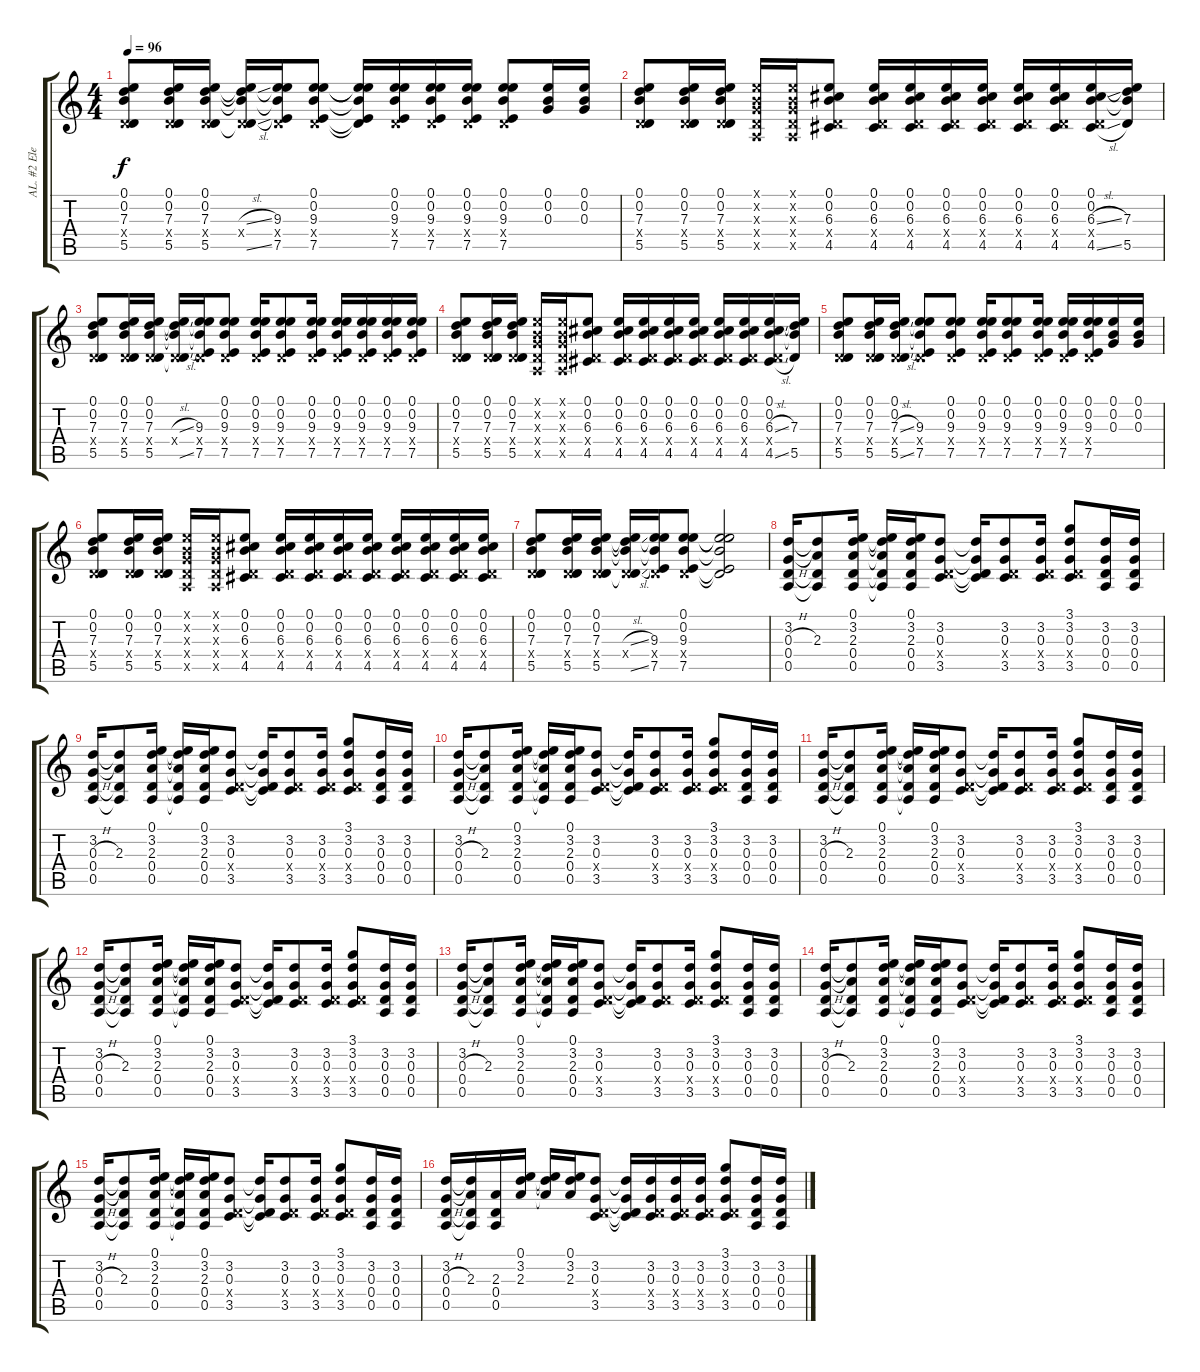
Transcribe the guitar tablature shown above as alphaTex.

\track ("AL. #2 Electric" "AL. #2 Ele") {instrument distortionguitar}
\staff {score tabs}
\tuning (E4 B3 G3 D3 A2 E2) {hide}
\ts (4 4)
\tempo 96
\clef g2
\ks c
(0.1 0.2 7.3 0.4{x} 5.5).8{dy f} (0.1 0.2 7.3 0.4{x} 5.5).16 (0.1 0.2 7.3 0.4{x} 5.5).16 (0.1{t} 0.2{t} 7.3{sl t} 0.4{x} 5.5{sl t}).16 (0.1{t} 0.2{t} 9.3 0.4{x} 7.5).16 (0.1 0.2 9.3 0.4{x} 7.5).8 (0.1{t} 0.2{t} 9.3{t} 0.4{t} 7.5{t}).16 (0.1 0.2 9.3 0.4{x} 7.5).16 (0.1 0.2 9.3 0.4{x} 7.5).16 (0.1 0.2 9.3 0.4{x} 7.5).16 (0.1 0.2 9.3 0.4{x} 7.5).8 (0.1 0.2 0.3).16 (0.1 0.2 0.3).16 |
(0.1 0.2 7.3 0.4{x} 5.5).8 (0.1 0.2 7.3 0.4{x} 5.5).16 (0.1 0.2 7.3 0.4{x} 5.5).16 (0.1{x} 0.2{x} 0.3{x} 0.4{x} 0.5{x}).16 (0.1{x} 0.2{x} 0.3{x} 0.4{x} 0.5{x}).16 (0.1 0.2 6.3 0.4{x} 4.5).8 (0.1 0.2 6.3 0.4{x} 4.5).16 (0.1 0.2 6.3 0.4{x} 4.5).16 (0.1 0.2 6.3 0.4{x} 4.5).16 (0.1 0.2 6.3 0.4{x} 4.5).16 (0.1 0.2 6.3 0.4{x} 4.5).16 (0.1 0.2 6.3 0.4{x} 4.5).16 (0.1 0.2 6.3{sl} 0.4{x} 4.5{sl}).16 (0.1{t} 0.2{t} 7.3 5.5).16 |
(0.1 0.2 7.3 0.4{x} 5.5).8 (0.1 0.2 7.3 0.4{x} 5.5).16 (0.1 0.2 7.3 0.4{x} 5.5).16 (0.1{t} 0.2{t} 7.3{sl t} 0.4{x} 5.5{sl t}).16 (0.1{t} 0.2{t} 9.3 0.4{x} 7.5).16 (0.1 0.2 9.3 0.4{x} 7.5).8 (0.1 0.2 9.3 0.4{x} 7.5).16 (0.1 0.2 9.3 0.4{x} 7.5).8 (0.1 0.2 9.3 0.4{x} 7.5).16 (0.1 0.2 9.3 0.4{x} 7.5).16 (0.1 0.2 9.3 0.4{x} 7.5).16 (0.1 0.2 9.3 0.4{x} 7.5).16 (0.1 0.2 9.3 0.4{x} 7.5).16 |
(0.1 0.2 7.3 0.4{x} 5.5).8 (0.1 0.2 7.3 0.4{x} 5.5).16 (0.1 0.2 7.3 0.4{x} 5.5).16 (0.1{x} 0.2{x} 0.3{x} 0.4{x} 0.5{x}).16 (0.1{x} 0.2{x} 0.3{x} 0.4{x} 0.5{x}).16 (0.1 0.2 6.3 0.4{x} 4.5).8 (0.1 0.2 6.3 0.4{x} 4.5).16 (0.1 0.2 6.3 0.4{x} 4.5).16 (0.1 0.2 6.3 0.4{x} 4.5).16 (0.1 0.2 6.3 0.4{x} 4.5).16 (0.1 0.2 6.3 0.4{x} 4.5).16 (0.1 0.2 6.3 0.4{x} 4.5).16 (0.1 0.2 6.3{sl} 0.4{x} 4.5{sl}).16 (0.1{t} 0.2{t} 7.3 5.5).16 |
(0.1 0.2 7.3 0.4{x} 5.5).8 (0.1 0.2 7.3 0.4{x} 5.5).16 (0.1 0.2 7.3{sl} 0.4{x} 5.5{sl}).16 (0.1{t} 0.2{t} 9.3 0.4{x} 7.5).8 (0.1 0.2 9.3 0.4{x} 7.5).8 (0.1 0.2 9.3 0.4{x} 7.5).16 (0.1 0.2 9.3 0.4{x} 7.5).8 (0.1 0.2 9.3 0.4{x} 7.5).16 (0.1 0.2 9.3 0.4{x} 7.5).16 (0.1 0.2 9.3 0.4{x} 7.5).16 (0.1 0.2 0.3).16 (0.1 0.2 0.3).16 |
(0.1 0.2 7.3 0.4{x} 5.5).8 (0.1 0.2 7.3 0.4{x} 5.5).16 (0.1 0.2 7.3 0.4{x} 5.5).16 (0.1{x} 0.2{x} 0.3{x} 0.4{x} 0.5{x}).16 (0.1{x} 0.2{x} 0.3{x} 0.4{x} 0.5{x}).16 (0.1 0.2 6.3 0.4{x} 4.5).8 (0.1 0.2 6.3 0.4{x} 4.5).16 (0.1 0.2 6.3 0.4{x} 4.5).16 (0.1 0.2 6.3 0.4{x} 4.5).16 (0.1 0.2 6.3 0.4{x} 4.5).16 (0.1 0.2 6.3 0.4{x} 4.5).16 (0.1 0.2 6.3 0.4{x} 4.5).16 (0.1 0.2 6.3 0.4{x} 4.5).16 (0.1 0.2 6.3 0.4{x} 4.5).16 |
(0.1 0.2 7.3 0.4{x} 5.5).8 (0.1 0.2 7.3 0.4{x} 5.5).16 (0.1 0.2 7.3 0.4{x} 5.5).16 (0.1{t} 0.2{t} 7.3{sl t} 0.4{x} 5.5{sl t}).16 (0.1{t} 0.2{t} 9.3 0.4{x} 7.5).16 (0.1 0.2 9.3 0.4{x} 7.5).8 (0.1{t} 0.2{t} 9.3{t} 0.4{t} 7.5{t}).2 |
(3.2 0.3{h} 0.4 0.5).16 (3.2{t} 2.3 0.4{t} 0.5{t}).8 (0.1 3.2 2.3 0.4 0.5).16 (0.1{t} 3.2{t} 2.3{t} 0.4{t} 0.5{t}).16 (0.1 3.2 2.3 0.4 0.5).16 (3.2 0.3 0.4{x} 3.5).8 (3.2{t} 0.3{t} 0.4{t} 3.5{t}).16 (3.2 0.3 0.4{x} 3.5).8 (3.2 0.3 0.4{x} 3.5).16 (3.1 3.2 0.3 0.4{x} 3.5).8 (3.2 0.3 0.4 0.5).16 (3.2 0.3 0.4 0.5).16 |
(3.2 0.3{h} 0.4 0.5).16 (3.2{t} 2.3 0.4{t} 0.5{t}).8 (0.1 3.2 2.3 0.4 0.5).16 (0.1{t} 3.2{t} 2.3{t} 0.4{t} 0.5{t}).16 (0.1 3.2 2.3 0.4 0.5).16 (3.2 0.3 0.4{x} 3.5).8 (3.2{t} 0.3{t} 0.4{t} 3.5{t}).16 (3.2 0.3 0.4{x} 3.5).8 (3.2 0.3 0.4{x} 3.5).16 (3.1 3.2 0.3 0.4{x} 3.5).8 (3.2 0.3 0.4 0.5).16 (3.2 0.3 0.4 0.5).16 |
(3.2 0.3{h} 0.4 0.5).16 (3.2{t} 2.3 0.4{t} 0.5{t}).8 (0.1 3.2 2.3 0.4 0.5).16 (0.1{t} 3.2{t} 2.3{t} 0.4{t} 0.5{t}).16 (0.1 3.2 2.3 0.4 0.5).16 (3.2 0.3 0.4{x} 3.5).8 (3.2{t} 0.3{t} 0.4{t} 3.5{t}).16 (3.2 0.3 0.4{x} 3.5).8 (3.2 0.3 0.4{x} 3.5).16 (3.1 3.2 0.3 0.4{x} 3.5).8 (3.2 0.3 0.4 0.5).16 (3.2 0.3 0.4 0.5).16 |
(3.2 0.3{h} 0.4 0.5).16 (3.2{t} 2.3 0.4{t} 0.5{t}).8 (0.1 3.2 2.3 0.4 0.5).16 (0.1{t} 3.2{t} 2.3{t} 0.4{t} 0.5{t}).16 (0.1 3.2 2.3 0.4 0.5).16 (3.2 0.3 0.4{x} 3.5).8 (3.2{t} 0.3{t} 0.4{t} 3.5{t}).16 (3.2 0.3 0.4{x} 3.5).8 (3.2 0.3 0.4{x} 3.5).16 (3.1 3.2 0.3 0.4{x} 3.5).8 (3.2 0.3 0.4 0.5).16 (3.2 0.3 0.4 0.5).16 |
(3.2 0.3{h} 0.4 0.5).16 (3.2{t} 2.3 0.4{t} 0.5{t}).8 (0.1 3.2 2.3 0.4 0.5).16 (0.1{t} 3.2{t} 2.3{t} 0.4{t} 0.5{t}).16 (0.1 3.2 2.3 0.4 0.5).16 (3.2 0.3 0.4{x} 3.5).8 (3.2{t} 0.3{t} 0.4{t} 3.5{t}).16 (3.2 0.3 0.4{x} 3.5).8 (3.2 0.3 0.4{x} 3.5).16 (3.1 3.2 0.3 0.4{x} 3.5).8 (3.2 0.3 0.4 0.5).16 (3.2 0.3 0.4 0.5).16 |
(3.2 0.3{h} 0.4 0.5).16 (3.2{t} 2.3 0.4{t} 0.5{t}).8 (0.1 3.2 2.3 0.4 0.5).16 (0.1{t} 3.2{t} 2.3{t} 0.4{t} 0.5{t}).16 (0.1 3.2 2.3 0.4 0.5).16 (3.2 0.3 0.4{x} 3.5).8 (3.2{t} 0.3{t} 0.4{t} 3.5{t}).16 (3.2 0.3 0.4{x} 3.5).8 (3.2 0.3 0.4{x} 3.5).16 (3.1 3.2 0.3 0.4{x} 3.5).8 (3.2 0.3 0.4 0.5).16 (3.2 0.3 0.4 0.5).16 |
(3.2 0.3{h} 0.4 0.5).16 (3.2{t} 2.3 0.4{t} 0.5{t}).8 (0.1 3.2 2.3 0.4 0.5).16 (0.1{t} 3.2{t} 2.3{t} 0.4{t} 0.5{t}).16 (0.1 3.2 2.3 0.4 0.5).16 (3.2 0.3 0.4{x} 3.5).8 (3.2{t} 0.3{t} 0.4{t} 3.5{t}).16 (3.2 0.3 0.4{x} 3.5).8 (3.2 0.3 0.4{x} 3.5).16 (3.1 3.2 0.3 0.4{x} 3.5).8 (3.2 0.3 0.4 0.5).16 (3.2 0.3 0.4 0.5).16 |
(3.2 0.3{h} 0.4 0.5).16 (3.2{t} 2.3 0.4{t} 0.5{t}).8 (0.1 3.2 2.3 0.4 0.5).16 (0.1{t} 3.2{t} 2.3{t} 0.4{t} 0.5{t}).16 (0.1 3.2 2.3 0.4 0.5).16 (3.2 0.3 0.4{x} 3.5).8 (3.2{t} 0.3{t} 0.4{t} 3.5{t}).16 (3.2 0.3 0.4{x} 3.5).8 (3.2 0.3 0.4{x} 3.5).16 (3.1 3.2 0.3 0.4{x} 3.5).8 (3.2 0.3 0.4 0.5).16 (3.2 0.3 0.4 0.5).16 |
(3.2 0.3{h} 0.4 0.5).16 (3.2{t} 2.3 0.4{t} 0.5{t}).16 (2.3 0.4 0.5).16 (0.1 3.2 2.3).16 (0.1{t} 3.2{t} 2.3{t}).16 (0.1 3.2 2.3).16 (3.2 0.3 0.4{x} 3.5).8 (3.2{t} 0.3{t} 0.4{t} 3.5{t}).16 (3.2 0.3 0.4{x} 3.5).16 (3.2 0.3 0.4{x} 3.5).16 (3.2 0.3 0.4{x} 3.5).16 (3.1 3.2 0.3 0.4{x} 3.5).8 (3.2 0.3 0.4 0.5).16 (3.2 0.3 0.4 0.5).16
